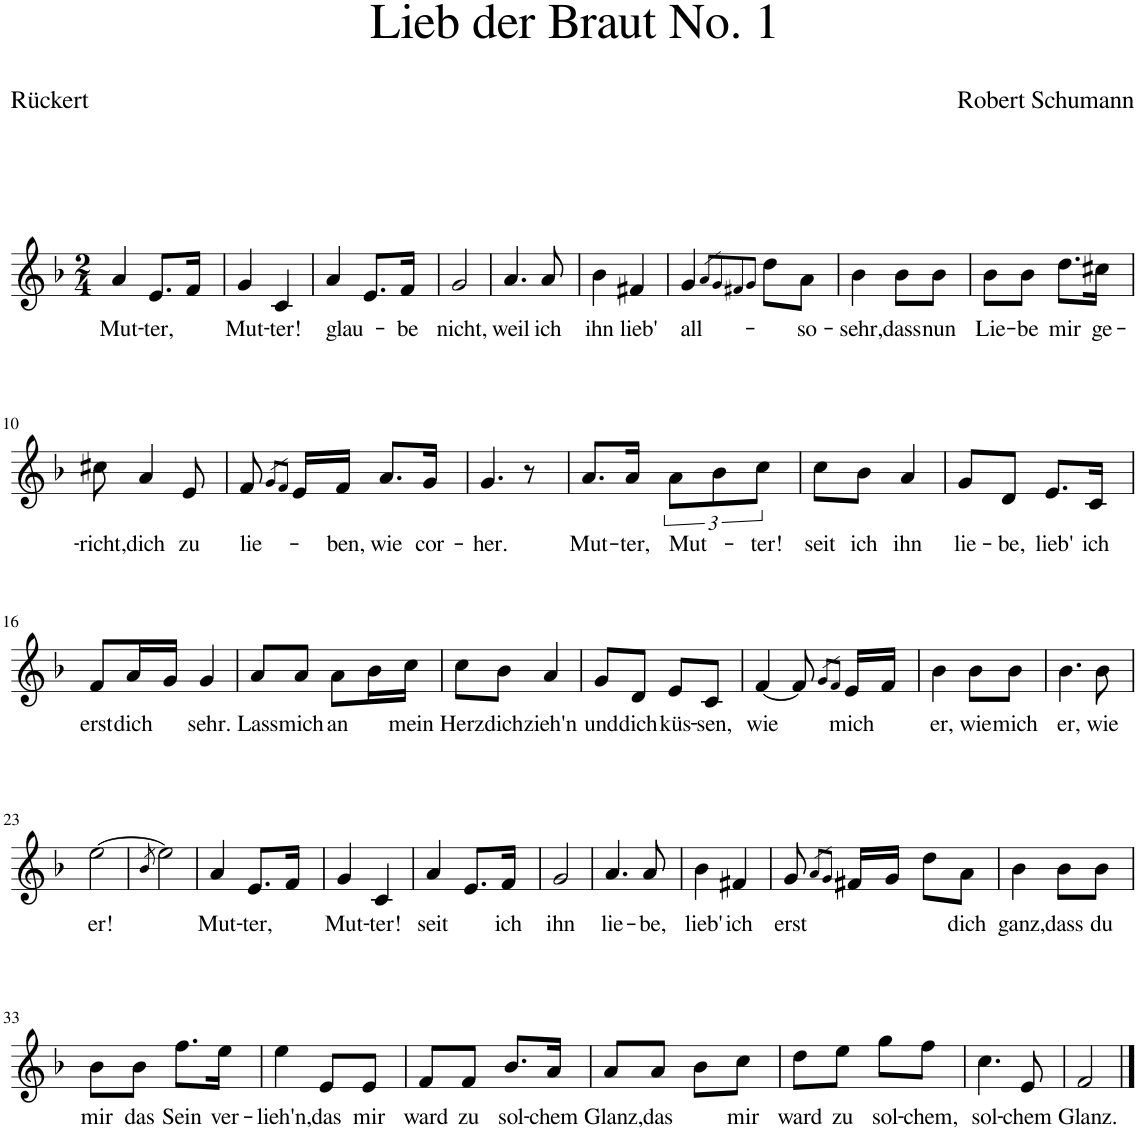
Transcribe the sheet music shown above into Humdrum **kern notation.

**kern	**text
*part1	*part1
*staff1	*staff1
*I"Piano	*
*I'Pno	*
*clefG2	*
*k[b-]	*
*M2/4	*
=1	=1
!	!LO:LY:b
4a/	Mut-
!	!LO:LY:b
8.e/L	-ter,
16f/Jk	.
=2	=2
!	!LO:LY:b
4g/	Mut-
!	!LO:LY:b
4c/	-ter!
=3	=3
!	!LO:LY:b
4a/	glau-
8.e/L	.
!	!LO:LY:b
16f/Jk	-be
=4	=4
!	!LO:LY:b
2g/	nicht,
=5	=5
!	!LO:LY:b
4.a/	weil
!	!LO:LY:b
8a/	ich
=6	=6
!	!LO:LY:b
4b-\	ihn
!	!LO:LY:b
4f#X/	lieb'
=7	=7
!	!LO:LY:b
4g/	all-
8qa/L	.
8qg/	.
8qf#X/	.
8qg/J	.
8dd\L	.
!	!LO:LY:b
8a\J	-so-
=8	=8
!	!LO:LY:b
4b-\	-sehr,
!	!LO:LY:b
8b-\L	dass
!	!LO:LY:b
8b-\J	nun
=9	=9
!	!LO:LY:b
8b-\L	Lie-
!	!LO:LY:b
8b-\J	-be
!	!LO:LY:b
8.dd\L	mir
!	!LO:LY:b
16cc#X\Jk	ge-
!!LO:LB:g=z
=10	=10
!	!LO:LY:b
8cc#X\	-richt,
!	!LO:LY:b
4a/	dich
!	!LO:LY:b
8e/	zu
=11	=11
!	!LO:LY:b
8f/	lie-
8qg/L	.
8qf/J	.
16e/LL	.
!	!LO:LY:b
16f/JJ	ben,
!	!LO:LY:b
8.a/L	wie
!	!LO:LY:b
16g/Jk	cor-
=12	=12
!	!LO:LY:b
4.g/	-her.
8r	.
=13	=13
!	!LO:LY:b
8.a/L	Mut-
!	!LO:LY:b
16a/Jk	-ter,
!	!LO:LY:b
12a\L	Mut-
12b-\	.
!	!LO:LY:b
12cc\J	-ter!
=14	=14
!	!LO:LY:b
8cc\L	seit
!	!LO:LY:b
8b-\J	ich
!	!LO:LY:b
4a/	ihn
=15	=15
!	!LO:LY:b
8g/L	lie-
!	!LO:LY:b
8d/J	-be,
!	!LO:LY:b
8.e/L	lieb'
!	!LO:LY:b
16c/Jk	ich
!!LO:LB:g=z
=16	=16
!	!LO:LY:b
8f/L	erst
!	!LO:LY:b
16a/L	dich
16g/JJ	.
!	!LO:LY:b
4g/	sehr.
=17	=17
!	!LO:LY:b
8a/L	Lass
!	!LO:LY:b
8a/J	mich
!	!LO:LY:b
8a\L	an
16b-\L	.
!	!LO:LY:b
16cc\JJ	mein
=18	=18
!	!LO:LY:b
8cc\L	Herz
!	!LO:LY:b
8b-\J	dich
!	!LO:LY:b
4a/	zieh'n
=19	=19
!	!LO:LY:b
8g/L	und
!	!LO:LY:b
8d/J	dich
!	!LO:LY:b
8e/L	küs-
!	!LO:LY:b
8c/J	-sen,
=20	=20
!	!LO:LY:b
[4f/	wie
8f/]	.
8qg/L	.
8qf/J	.
!	!LO:LY:b
16e/LL	mich
16f/JJ	.
=21	=21
!	!LO:LY:b
4b-\	er,
!	!LO:LY:b
8b-\L	wie
!	!LO:LY:b
8b-\J	mich
=22	=22
!	!LO:LY:b
4.b-\	er,
!	!LO:LY:b
8b-\	wie
!!LO:LB:g=z
=23	=23
!	!LO:LY:b
[2ee\	er!
=24	=24
8qb-/	.
2ee\]	.
=25	=25
!	!LO:LY:b
4a/	Mut-
!	!LO:LY:b
8.e/L	-ter,
16f/Jk	.
=26	=26
!	!LO:LY:b
4g/	Mut-
!	!LO:LY:b
4c/	-ter!
=27	=27
!	!LO:LY:b
4a/	seit
8.e/L	.
!	!LO:LY:b
16f/Jk	ich
=28	=28
!	!LO:LY:b
2g/	ihn
=29	=29
!	!LO:LY:b
4.a/	lie-
!	!LO:LY:b
8a/	-be,
=30	=30
!	!LO:LY:b
4b-\	lieb'
!	!LO:LY:b
4f#X/	ich
=31	=31
!	!LO:LY:b
8g/	erst
8qa/L	.
8qg/J	.
16f#X/LL	.
16g/JJ	.
8dd\L	.
!	!LO:LY:b
8a\J	dich
=32	=32
!	!LO:LY:b
4b-\	ganz,
!	!LO:LY:b
8b-\L	dass
!	!LO:LY:b
8b-\J	du
!!LO:LB:g=z
=33	=33
!	!LO:LY:b
8b-\L	mir
!	!LO:LY:b
8b-\J	das
!	!LO:LY:b
8.ff\L	Sein
!	!LO:LY:b
16ee\Jk	ver-
=34	=34
!	!LO:LY:b
4ee\	lieh'n,
!	!LO:LY:b
8e/L	das
!	!LO:LY:b
8e/J	mir
=35	=35
!	!LO:LY:b
8f/L	ward
!	!LO:LY:b
8f/J	zu
!	!LO:LY:b
8.b-/L	sol-
!	!LO:LY:b
16a/Jk	chem
=36	=36
!	!LO:LY:b
8a/L	Glanz,
!	!LO:LY:b
8a/J	das
8b-\L	.
!	!LO:LY:b
8cc\J	mir
=37	=37
!	!LO:LY:b
8dd\L	ward
!	!LO:LY:b
8ee\J	zu
!	!LO:LY:b
8gg\L	sol-
!	!LO:LY:b
8ff\J	-chem,
=38	=38
!	!LO:LY:b
4.cc\	sol-
!	!LO:LY:b
8e/	-chem
=39	=39
!	!LO:LY:b
2f/	Glanz.
==	==
*-	*-
